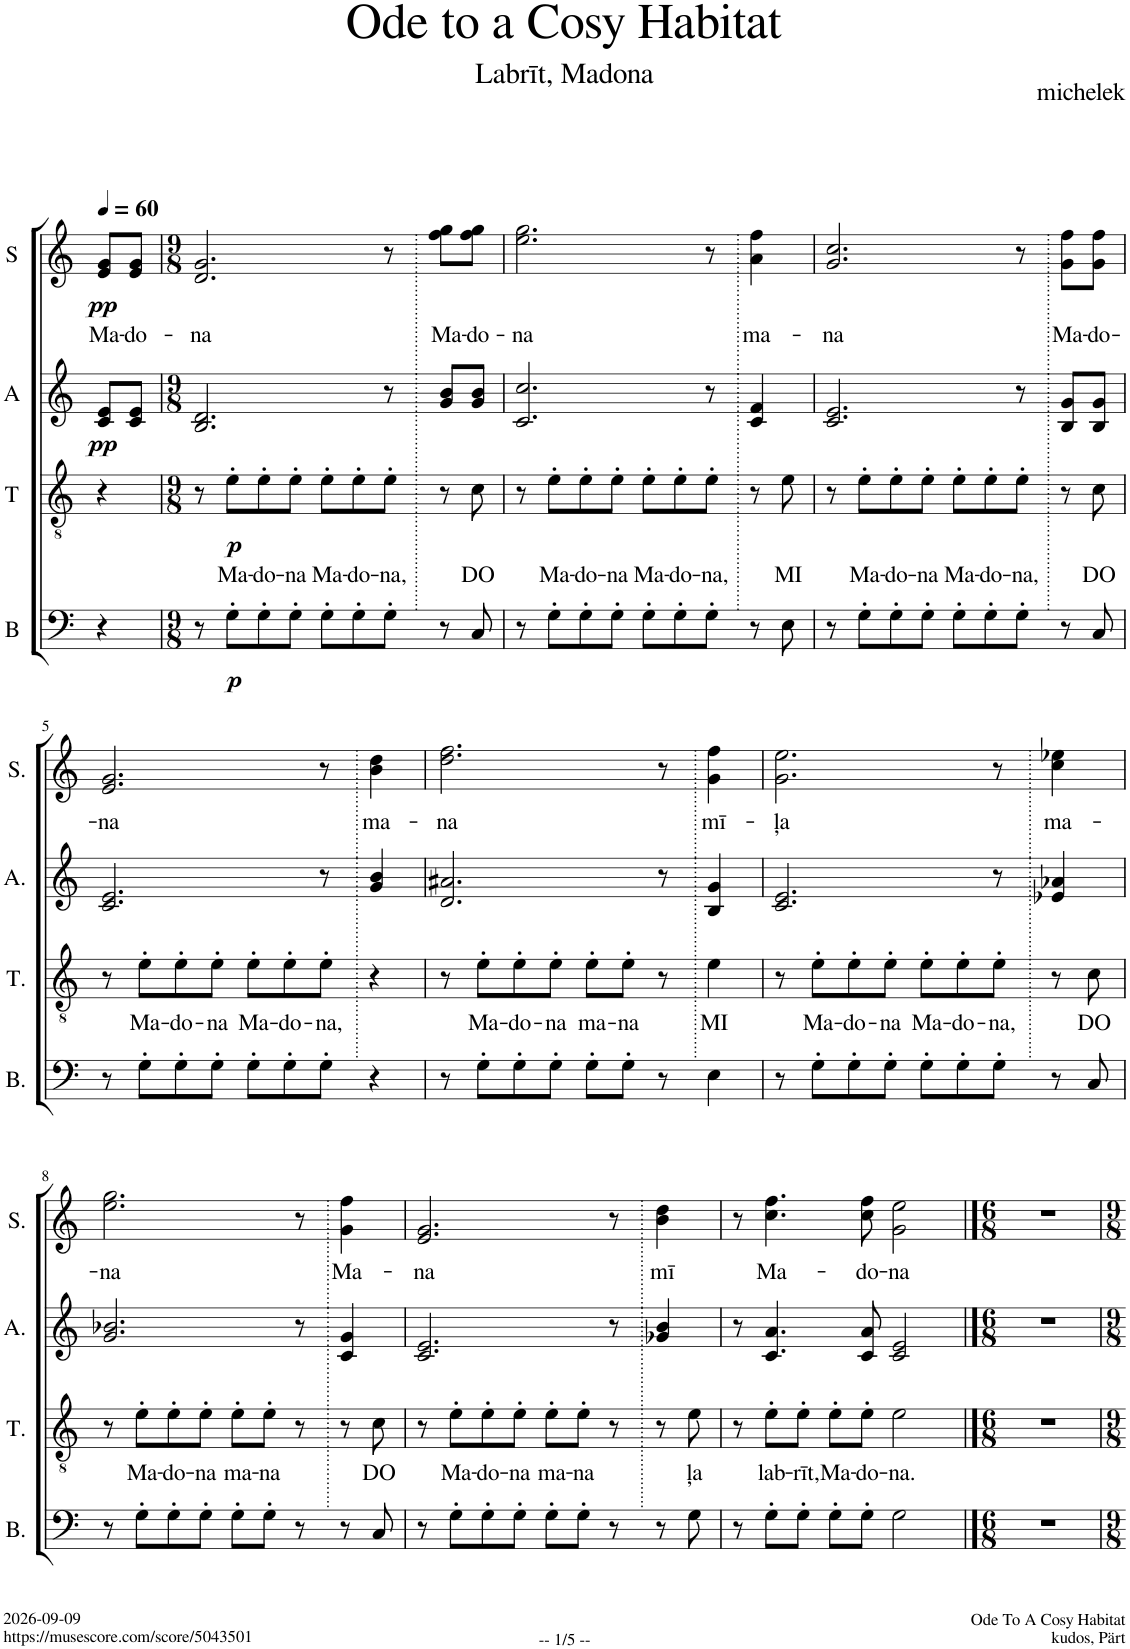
**kern	**dynam	**kern	**text	**dynam	**kern	**dynam	**kern	**text	**dynam
*part4	*part4	*part3	*part3	*part3	*part2	*part2	*part1	*part1	*part1
*staff4	*staff4	*staff3	*staff3	*staff3	*staff2	*staff2	*staff1	*staff1	*staff1
*I"B	*	*I"T	*	*	*I"A	*	*I"S	*	*
*I'B.	*	*I'T.	*	*	*I'A.	*	*I'S.	*	*
*clefF4	*	*clefGv2	*	*	*clefG2	*	*clefG2	*	*
*k[]	*	*k[]	*	*	*k[]	*	*k[]	*	*
=1	=1	=1	=1	=1	=1	=1	=1	=1	=1
!	!	!	!	!	!	!LO:DY:b	!	!LO:LY:b	!LO:DY:b
4r	.	4r	.	.	8c/ 8e/L	pp	8e/ 8g/L	Ma-	pp
!	!	!	!	!	!	!	!	!LO:LY:b	!
.	.	.	.	.	8c/ 8e/J	.	8e/ 8g/J	-do-	.
=2	=2	=2	=2	=2	=2	=2	=2	=2	=2
*M9/8	*	*M9/8	*	*	*M9/8	*	*M9/8	*	*
!	!	!	!	!	!	!	!	!LO:LY:b	!
8r	.	8r	.	.	2.B/ 2.d/	.	2.d/ 2.g/	-na	.
!	!LO:DY:b	!	!LO:LY:b	!LO:DY:b	!	!	!	!	!
8G'\L	p	8e'\L	Ma-	p	.	.	.	.	.
!	!	!	!LO:LY:b	!	!	!	!	!	!
8G'\	.	8e'\	-do-	.	.	.	.	.	.
!	!	!	!LO:LY:b	!	!	!	!	!	!
8G'\J	.	8e'\J	-na	.	.	.	.	.	.
!	!	!	!LO:LY:b	!	!	!	!	!	!
8G'\L	.	8e'\L	Ma-	.	.	.	.	.	.
!	!	!	!LO:LY:b	!	!	!	!	!	!
8G'\	.	8e'\	-do-	.	.	.	.	.	.
!	!	!	!LO:LY:b	!	!	!	!	!	!
8G'\J	.	8e'\J	-na,	.	8r	.	8r	.	.
!	!	!	!	!	!	!	!	!LO:LY:b	!
8r	.	8r	.	.	8g/ 8b/L	.	8ff\ 8gg\L	Ma-	.
!	!	!	!LO:LY:b	!	!	!	!	!LO:LY:b	!
8C/	.	8c\	DO	.	8g/ 8b/J	.	8ff\ 8gg\J	-do-	.
=3	=3	=3	=3	=3	=3	=3	=3	=3	=3
!	!	!	!	!	!	!	!	!LO:LY:b	!
8r	.	8r	.	.	2.c/ 2.cc/	.	2.ee\ 2.gg\	-na	.
!	!	!	!LO:LY:b	!	!	!	!	!	!
8G'\L	.	8e'\L	Ma-	.	.	.	.	.	.
!	!	!	!LO:LY:b	!	!	!	!	!	!
8G'\	.	8e'\	-do-	.	.	.	.	.	.
!	!	!	!LO:LY:b	!	!	!	!	!	!
8G'\J	.	8e'\J	-na	.	.	.	.	.	.
!	!	!	!LO:LY:b	!	!	!	!	!	!
8G'\L	.	8e'\L	Ma-	.	.	.	.	.	.
!	!	!	!LO:LY:b	!	!	!	!	!	!
8G'\	.	8e'\	-do-	.	.	.	.	.	.
!	!	!	!LO:LY:b	!	!	!	!	!	!
8G'\J	.	8e'\J	-na,	.	8r	.	8r	.	.
!	!	!	!	!	!	!	!	!LO:LY:b	!
8r	.	8r	.	.	4c/ 4f/	.	4a\ 4ff\	ma-	.
!	!	!	!LO:LY:b	!	!	!	!	!	!
8E\	.	8e\	MI	.	.	.	.	.	.
=4	=4	=4	=4	=4	=4	=4	=4	=4	=4
!	!	!	!	!	!	!	!	!LO:LY:b	!
8r	.	8r	.	.	2.c/ 2.e/	.	2.g/ 2.cc/	-na	.
!	!	!	!LO:LY:b	!	!	!	!	!	!
8G'\L	.	8e'\L	Ma-	.	.	.	.	.	.
!	!	!	!LO:LY:b	!	!	!	!	!	!
8G'\	.	8e'\	-do-	.	.	.	.	.	.
!	!	!	!LO:LY:b	!	!	!	!	!	!
8G'\J	.	8e'\J	-na	.	.	.	.	.	.
!	!	!	!LO:LY:b	!	!	!	!	!	!
8G'\L	.	8e'\L	Ma-	.	.	.	.	.	.
!	!	!	!LO:LY:b	!	!	!	!	!	!
8G'\	.	8e'\	-do-	.	.	.	.	.	.
!	!	!	!LO:LY:b	!	!	!	!	!	!
8G'\J	.	8e'\J	-na,	.	8r	.	8r	.	.
!	!	!	!	!	!	!	!	!LO:LY:b	!
8r	.	8r	.	.	8B/ 8g/L	.	8g\ 8ff\L	Ma-	.
!	!	!	!LO:LY:b	!	!	!	!	!LO:LY:b	!
8C/	.	8c\	DO	.	8B/ 8g/J	.	8g\ 8ff\J	-do-	.
!!LO:LB:g=z
=5	=5	=5	=5	=5	=5	=5	=5	=5	=5
!	!	!	!	!	!	!	!	!LO:LY:b	!
8r	.	8r	.	.	2.c/ 2.e/	.	2.e/ 2.g/	-na	.
!	!	!	!LO:LY:b	!	!	!	!	!	!
8G'\L	.	8e'\L	Ma-	.	.	.	.	.	.
!	!	!	!LO:LY:b	!	!	!	!	!	!
8G'\	.	8e'\	-do-	.	.	.	.	.	.
!	!	!	!LO:LY:b	!	!	!	!	!	!
8G'\J	.	8e'\J	-na	.	.	.	.	.	.
!	!	!	!LO:LY:b	!	!	!	!	!	!
8G'\L	.	8e'\L	Ma-	.	.	.	.	.	.
!	!	!	!LO:LY:b	!	!	!	!	!	!
8G'\	.	8e'\	-do-	.	.	.	.	.	.
!	!	!	!LO:LY:b	!	!	!	!	!	!
8G'\J	.	8e'\J	-na,	.	8r	.	8r	.	.
!	!	!	!	!	!	!	!	!LO:LY:b	!
4r	.	4r	.	.	4g/ 4b/	.	4b\ 4dd\	ma-	.
=6	=6	=6	=6	=6	=6	=6	=6	=6	=6
!	!	!	!	!	!	!	!	!LO:LY:b	!
8r	.	8r	.	.	2.d/ 2.a#X/	.	2.dd\ 2.ff\	-na	.
!	!	!	!LO:LY:b	!	!	!	!	!	!
8G'\L	.	8e'\L	Ma-	.	.	.	.	.	.
!	!	!	!LO:LY:b	!	!	!	!	!	!
8G'\	.	8e'\	-do-	.	.	.	.	.	.
!	!	!	!LO:LY:b	!	!	!	!	!	!
8G'\J	.	8e'\J	-na	.	.	.	.	.	.
!	!	!	!LO:LY:b	!	!	!	!	!	!
8G'\L	.	8e'\L	ma-	.	.	.	.	.	.
!	!	!	!LO:LY:b	!	!	!	!	!	!
8G'\J	.	8e'\J	-na	.	.	.	.	.	.
8r	.	8r	.	.	8r	.	8r	.	.
!	!	!	!LO:LY:b	!	!	!	!	!LO:LY:b	!
4E\	.	4e\	MI	.	4B/ 4g/	.	4g\ 4ff\	mī-	.
=7	=7	=7	=7	=7	=7	=7	=7	=7	=7
!	!	!	!	!	!	!	!	!LO:LY:b	!
8r	.	8r	.	.	2.c/ 2.e/	.	2.g\ 2.ee\	-ļa	.
!	!	!	!LO:LY:b	!	!	!	!	!	!
8G'\L	.	8e'\L	Ma-	.	.	.	.	.	.
!	!	!	!LO:LY:b	!	!	!	!	!	!
8G'\	.	8e'\	-do-	.	.	.	.	.	.
!	!	!	!LO:LY:b	!	!	!	!	!	!
8G'\J	.	8e'\J	-na	.	.	.	.	.	.
!	!	!	!LO:LY:b	!	!	!	!	!	!
8G'\L	.	8e'\L	Ma-	.	.	.	.	.	.
!	!	!	!LO:LY:b	!	!	!	!	!	!
8G'\	.	8e'\	-do-	.	.	.	.	.	.
!	!	!	!LO:LY:b	!	!	!	!	!	!
8G'\J	.	8e'\J	-na,	.	8r	.	8r	.	.
!	!	!	!	!	!	!	!	!LO:LY:b	!
8r	.	8r	.	.	4e-X/ 4a-X/	.	4cc\ 4ee-X\	ma-	.
!	!	!	!LO:LY:b	!	!	!	!	!	!
8C/	.	8c\	DO	.	.	.	.	.	.
!!LO:LB:g=z
=8	=8	=8	=8	=8	=8	=8	=8	=8	=8
!	!	!	!	!	!	!	!	!LO:LY:b	!
8r	.	8r	.	.	2.g/ 2.b-X/	.	2.ee\ 2.gg\	-na	.
!	!	!	!LO:LY:b	!	!	!	!	!	!
8G'\L	.	8e'\L	Ma-	.	.	.	.	.	.
!	!	!	!LO:LY:b	!	!	!	!	!	!
8G'\	.	8e'\	-do-	.	.	.	.	.	.
!	!	!	!LO:LY:b	!	!	!	!	!	!
8G'\J	.	8e'\J	-na	.	.	.	.	.	.
!	!	!	!LO:LY:b	!	!	!	!	!	!
8G'\L	.	8e'\L	ma-	.	.	.	.	.	.
!	!	!	!LO:LY:b	!	!	!	!	!	!
8G'\J	.	8e'\J	-na	.	.	.	.	.	.
8r	.	8r	.	.	8r	.	8r	.	.
!	!	!	!	!	!	!	!	!LO:LY:b	!
8r	.	8r	.	.	4c/ 4g/	.	4g\ 4ff\	Ma-	.
!	!	!	!LO:LY:b	!	!	!	!	!	!
8C/	.	8c\	DO	.	.	.	.	.	.
=9	=9	=9	=9	=9	=9	=9	=9	=9	=9
!	!	!	!	!	!	!	!	!LO:LY:b	!
8r	.	8r	.	.	2.c/ 2.e/	.	2.e/ 2.g/	-na	.
!	!	!	!LO:LY:b	!	!	!	!	!	!
8G'\L	.	8e'\L	Ma-	.	.	.	.	.	.
!	!	!	!LO:LY:b	!	!	!	!	!	!
8G'\	.	8e'\	-do-	.	.	.	.	.	.
!	!	!	!LO:LY:b	!	!	!	!	!	!
8G'\J	.	8e'\J	-na	.	.	.	.	.	.
!	!	!	!LO:LY:b	!	!	!	!	!	!
8G'\L	.	8e'\L	ma-	.	.	.	.	.	.
!	!	!	!LO:LY:b	!	!	!	!	!	!
8G'\J	.	8e'\J	-na	.	.	.	.	.	.
8r	.	8r	.	.	8r	.	8r	.	.
!	!	!	!	!	!	!	!	!LO:LY:b	!
8r	.	8r	.	.	4g-X/ 4b/	.	4b\ 4dd\	mī	.
!	!	!	!LO:LY:b	!	!	!	!	!	!
8G\	.	8e\	ļa	.	.	.	.	.	.
=10	=10	=10	=10	=10	=10	=10	=10	=10	=10
8r	.	8r	.	.	8r	.	8r	.	.
!	!	!	!LO:LY:b	!	!	!	!	!LO:LY:b	!
8G'\L	.	8e'\L	lab-	.	4.c/ 4.a/	.	4.cc\ 4.ff\	Ma-	.
!	!	!	!LO:LY:b	!	!	!	!	!	!
8G'\J	.	8e'\J	-rīt,	.	.	.	.	.	.
!	!	!	!LO:LY:b	!	!	!	!	!	!
8G'\L	.	8e'\L	Ma-	.	.	.	.	.	.
!	!	!	!LO:LY:b	!	!	!	!	!LO:LY:b	!
8G'\J	.	8e'\J	-do-	.	8c/ 8a/	.	8cc\ 8ff\	-do-	.
!	!	!	!LO:LY:b	!	!	!	!	!LO:LY:b	!
2G\	.	2e\	-na.	.	2c/ 2e/	.	2g\ 2ee\	-na	.
=11	=11	=11	=11	=11	=11	=11	=11	=11	=11
*M6/8	*	*M6/8	*	*	*M6/8	*	*M6/8	*	*
2.r	.	2.r	.	.	2.r	.	2.r	.	.
=	=	=	=	=	=	=	=	=	=
*-	*-	*-	*-	*-	*-	*-	*-	*-	*-
